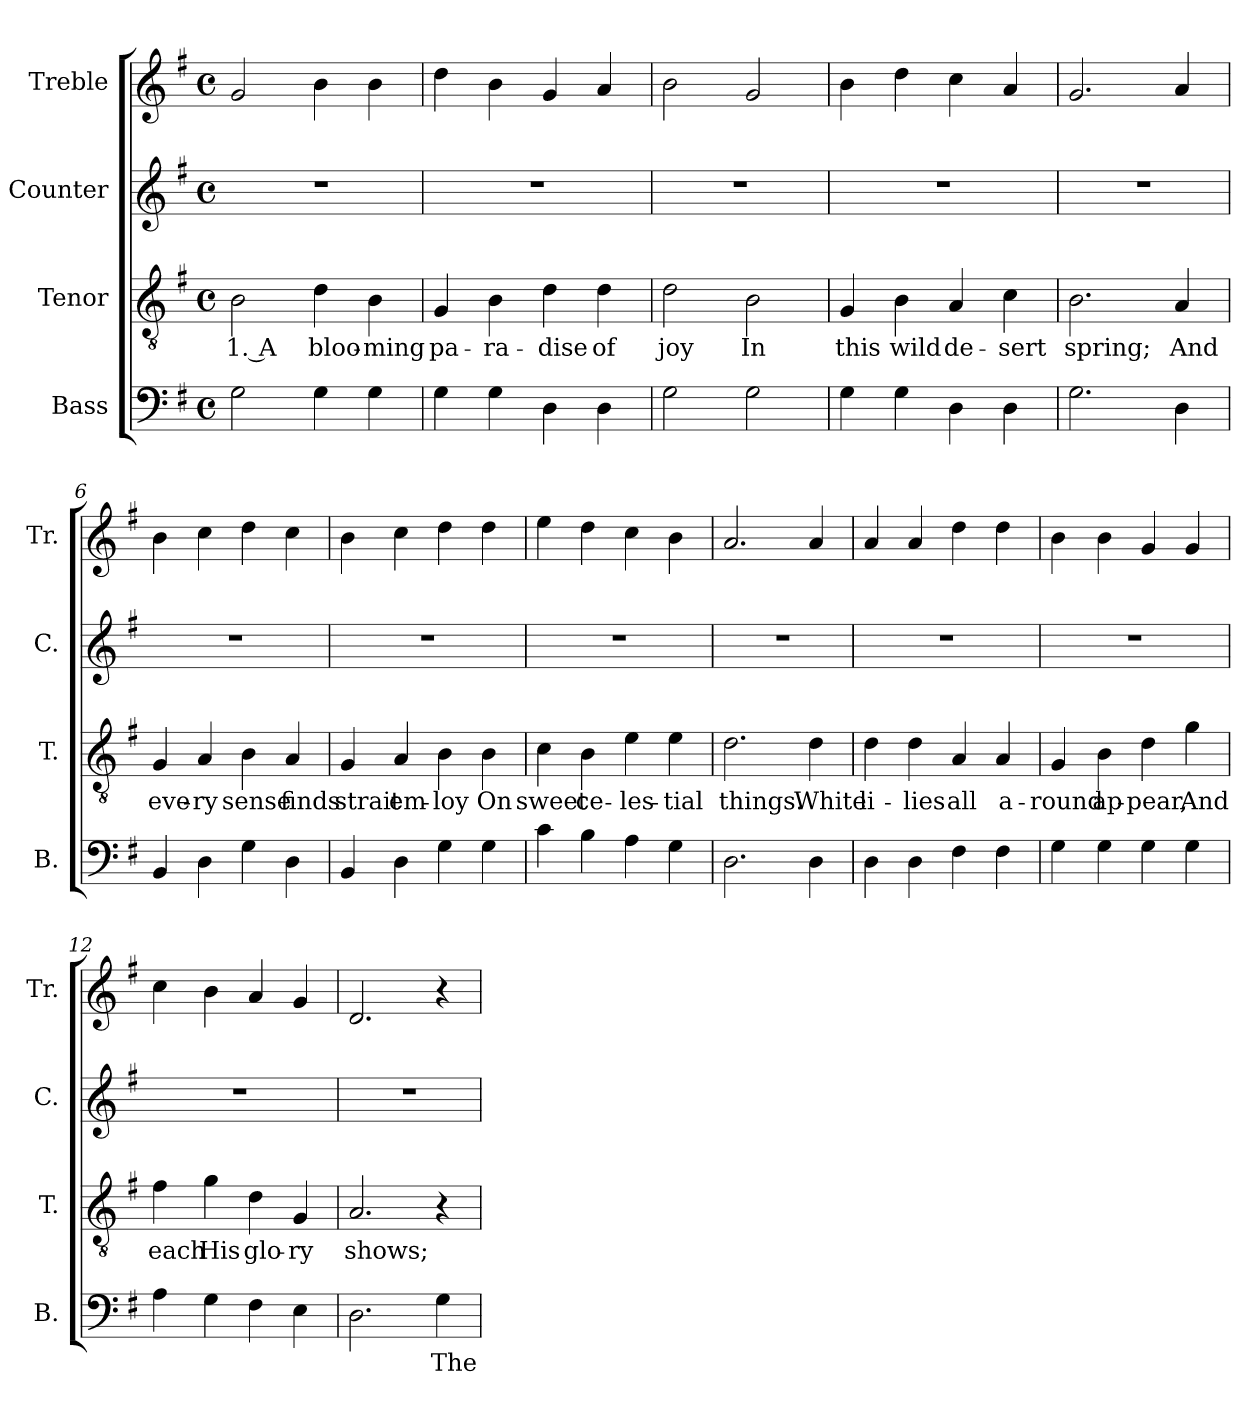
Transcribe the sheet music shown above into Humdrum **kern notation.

**kern	**text	**kern	**text	**kern	**kern
*part4	*part4	*part3	*part3	*part2	*part1
*staff4	*staff4	*staff3	*staff3	*staff2	*staff1
*I"Bass	*	*I"Tenor	*	*I"Counter	*I"Treble
*I'B.	*	*I'T.	*	*I'C.	*I'Tr.
*clefF4	*	*clefGv2	*	*clefG2	*clefG2
*k[f#]	*	*k[f#]	*	*k[f#]	*k[f#]
*M4/4	*	*M4/4	*	*M4/4	*M4/4
*met(c)	*	*met(c)	*	*met(c)	*met(c)
=1	=1	=1	=1	=1	=1
2G\	.	2B\	1. A	1r	2g/
4G\	.	4d\	bloo-	.	4b\
4G\	.	4B\	-ming	.	4b\
=2	=2	=2	=2	=2	=2
4G\	.	4G/	pa-	1r	4dd\
4G\	.	4B\	-ra-	.	4b\
4D\	.	4d\	-dise	.	4g/
4D\	.	4d\	of	.	4a/
=3	=3	=3	=3	=3	=3
2G\	.	2d\	joy	1r	2b\
2G\	.	2B\	In	.	2g/
=4	=4	=4	=4	=4	=4
4G\	.	4G/	this	1r	4b\
4G\	.	4B\	wild	.	4dd\
4D\	.	4A/	de-	.	4cc\
4D\	.	4c\	-sert	.	4a/
=5	=5	=5	=5	=5	=5
2.G\	.	2.B\	spring;	1r	2.g/
4D\	.	4A/	And	.	4a/
=6	=6	=6	=6	=6	=6
4BB/	.	4G/	eve-	1r	4b\
4D\	.	4A/	-ry	.	4cc\
4G\	.	4B\	sense	.	4dd\
4D\	.	4A/	finds	.	4cc\
=7	=7	=7	=7	=7	=7
4BB/	.	4G/	strait	1r	4b\
4D\	.	4A/	em-	.	4cc\
4G\	.	4B\	-loy	.	4dd\
4G\	.	4B\	On	.	4dd\
=8	=8	=8	=8	=8	=8
4c\	.	4c\	sweet	1r	4ee\
4B\	.	4B\	ce-	.	4dd\
4A\	.	4e\	-les-	.	4cc\
4G\	.	4e\	-tial	.	4b\
=9	=9	=9	=9	=9	=9
2.D\	.	2.d\	things.	1r	2.a/
4D\	.	4d\	White	.	4a/
=10	=10	=10	=10	=10	=10
4D\	.	4d\	li-	1r	4a/
4D\	.	4d\	-lies	.	4a/
4F#\	.	4A/	all	.	4dd\
4F#\	.	4A/	a-	.	4dd\
=11	=11	=11	=11	=11	=11
4G\	.	4G/	-round	1r	4b\
4G\	.	4B\	ap-	.	4b\
4G\	.	4d\	-pear,	.	4g/
4G\	.	4g\	And	.	4g/
=12	=12	=12	=12	=12	=12
4A\	.	4f#\	each	1r	4cc\
4G\	.	4g\	His	.	4b\
4F#\	.	4d\	glo-	.	4a/
4E\	.	4G/	-ry	.	4g/
=13	=13	=13	=13	=13	=13
2.D\	.	2.A/	shows;	1r	2.d/
4G\	The	4r	.	.	4r
=	=	=	=	=	=
*-	*-	*-	*-	*-	*-
